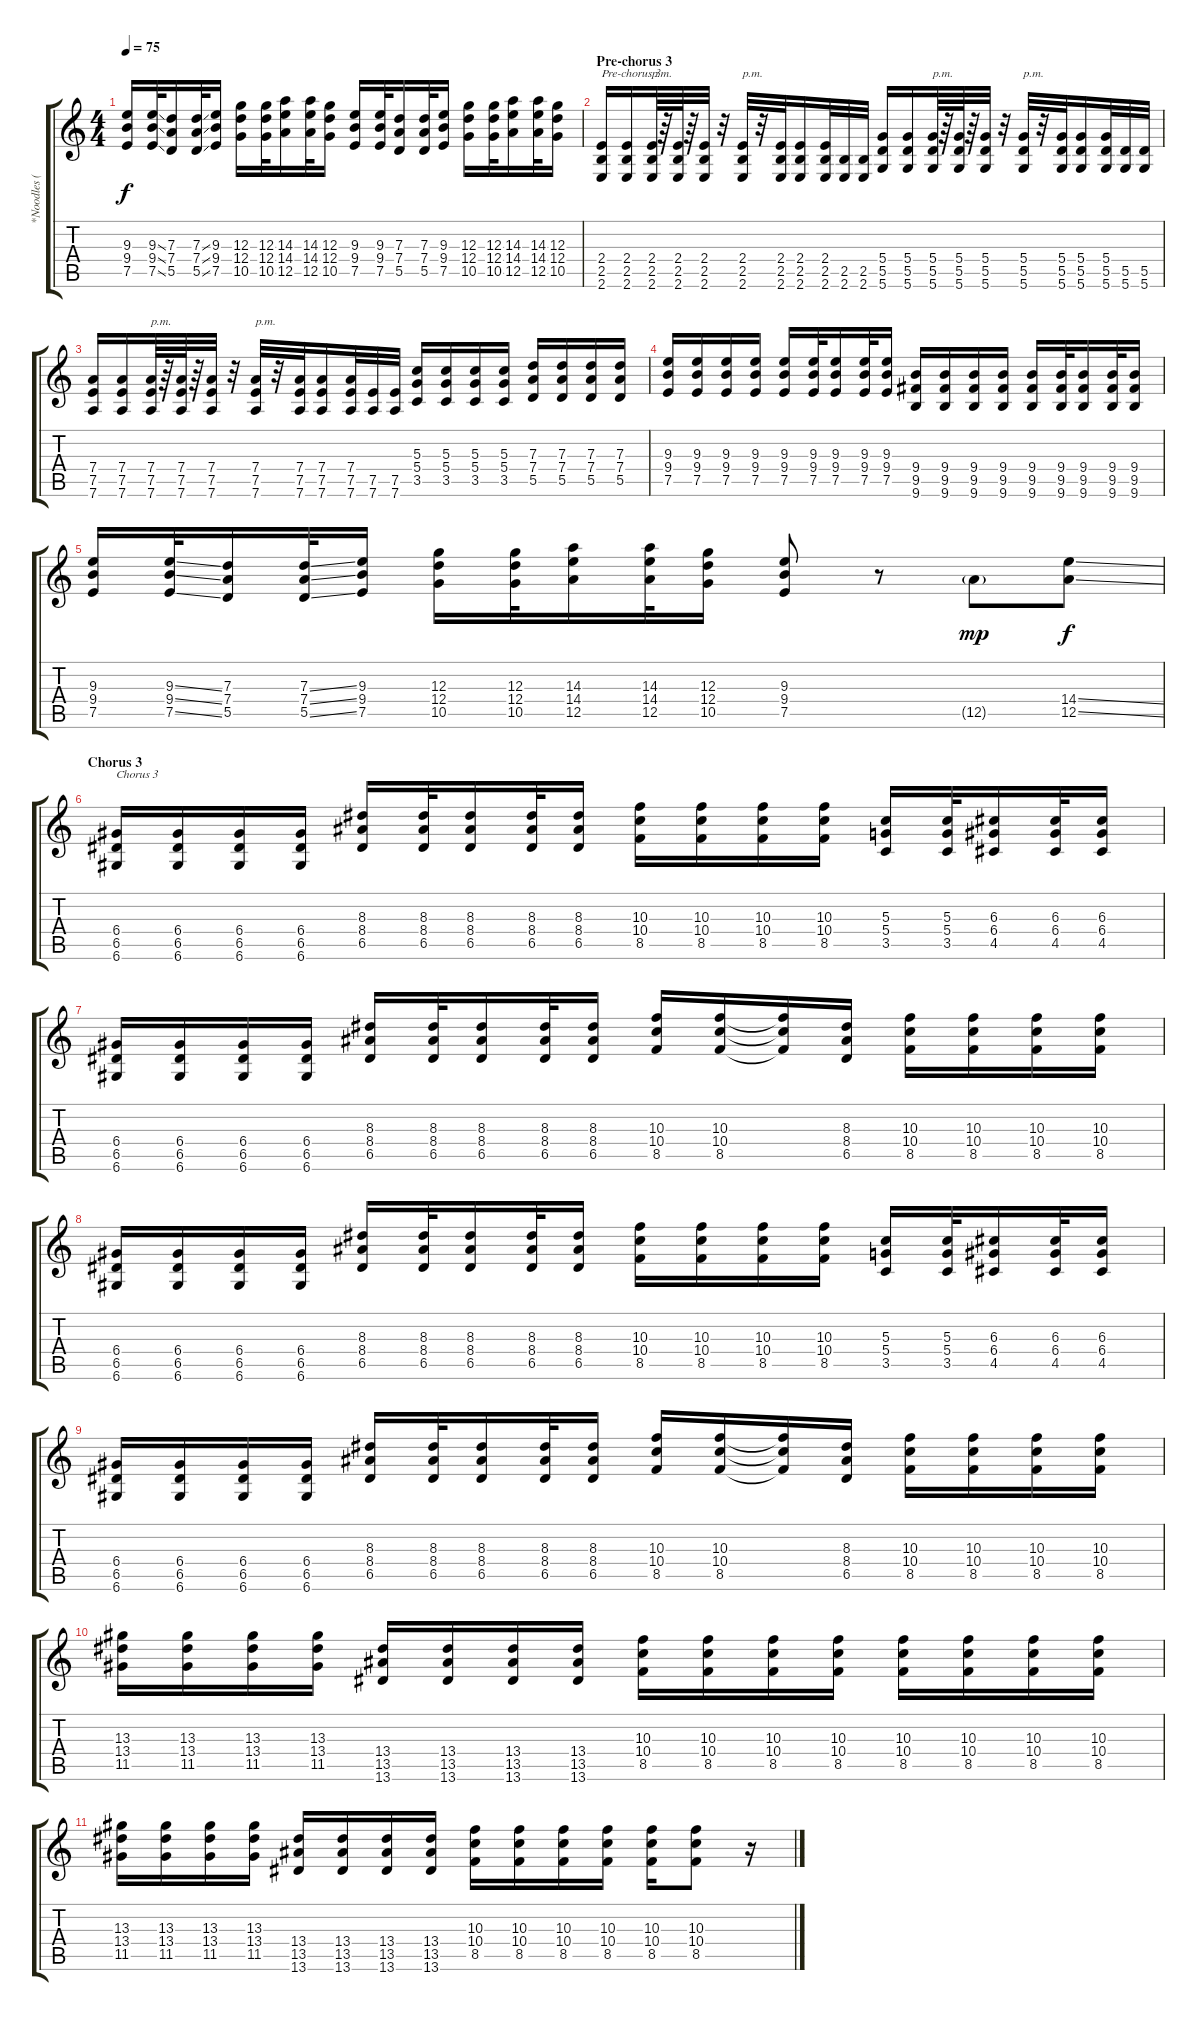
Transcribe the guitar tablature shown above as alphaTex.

\track ("*Noodles (Dropped D guitar)" "*Noodles (") {instrument distortionguitar}
\staff {score tabs}
\tuning (E4 B3 G3 D3 A2 D2) {hide}
\ts (4 4)
\tempo 75
\clef g2
\ks c
(9.3 9.4 7.5).16{dy f volume 14 instrument distortionguitar} (9.3{ss} 9.4{ss} 7.5{ss}).32 (7.3 7.4 5.5).16 (7.3{ss} 7.4{ss} 5.5{ss}).32 (9.3 9.4 7.5).16 (12.3 12.4 10.5).16 (12.3 12.4 10.5).32 (14.3 14.4 12.5).16 (14.3 14.4 12.5).32 (12.3 12.4 10.5).16 (9.3 9.4 7.5).16 (9.3 9.4 7.5).32 (7.3 7.4 5.5).16 (7.3 7.4 5.5).32 (9.3 9.4 7.5).16 (12.3 12.4 10.5).16 (12.3 12.4 10.5).32 (14.3 14.4 12.5).16 (14.3 14.4 12.5).32 (12.3 12.4 10.5).16 |
\section ("" "Pre-chorus 3")
(2.4 2.5 2.6).16{txt "Pre-chorus 3"} (2.4 2.5 2.6).16 (2.4 2.5 2.6).64{txt "p.m."} r.64 (2.4 2.5 2.6).64 r.64 (2.4 2.5 2.6).32 r.32 (2.4 2.5 2.6).32{txt "p.m."} r.32 (2.4 2.5 2.6).32 (2.4 2.5 2.6).16 (2.4 2.5 2.6).32 (2.5 2.6).32 (2.5 2.6).32 (5.4 5.5 5.6).16 (5.4 5.5 5.6).16 (5.4 5.5 5.6).64{txt "p.m."} r.64 (5.4 5.5 5.6).64 r.64 (5.4 5.5 5.6).32 r.32 (5.4 5.5 5.6).32{txt "p.m."} r.32 (5.4 5.5 5.6).32 (5.4 5.5 5.6).16 (5.4 5.5 5.6).32 (5.5 5.6).32 (5.5 5.6).32 |
(7.4 7.5 7.6).16 (7.4 7.5 7.6).16 (7.4 7.5 7.6).64{txt "p.m."} r.64 (7.4 7.5 7.6).64 r.64 (7.4 7.5 7.6).32 r.32 (7.4 7.5 7.6).32{txt "p.m."} r.32 (7.4 7.5 7.6).32 (7.4 7.5 7.6).16 (7.4 7.5 7.6).32 (7.5 7.6).32 (7.5 7.6).32 (5.3 5.4 3.5).16 (5.3 5.4 3.5).16 (5.3 5.4 3.5).16 (5.3 5.4 3.5).16 (7.3 7.4 5.5).16 (7.3 7.4 5.5).16 (7.3 7.4 5.5).16 (7.3 7.4 5.5).16 |
(9.3 9.4 7.5).16 (9.3 9.4 7.5).16 (9.3 9.4 7.5).16 (9.3 9.4 7.5).16 (9.3 9.4 7.5).16 (9.3 9.4 7.5).32 (9.3 9.4 7.5).16 (9.3 9.4 7.5).32 (9.3 9.4 7.5).16 (9.4 9.5 9.6).16 (9.4 9.5 9.6).16 (9.4 9.5 9.6).16 (9.4 9.5 9.6).16 (9.4 9.5 9.6).16 (9.4 9.5 9.6).32 (9.4 9.5 9.6).16 (9.4 9.5 9.6).32 (9.4 9.5 9.6).16 |
(9.3 9.4 7.5).16{volume 14 instrument distortionguitar} (9.3{ss} 9.4{ss} 7.5{ss}).32 (7.3 7.4 5.5).16 (7.3{ss} 7.4{ss} 5.5{ss}).32 (9.3 9.4 7.5).16 (12.3 12.4 10.5).16 (12.3 12.4 10.5).32 (14.3 14.4 12.5).16 (14.3 14.4 12.5).32 (12.3 12.4 10.5).16 (9.3 9.4 7.5).8 r.8 12.5{g}.8{dy mp} (14.4{ss} 12.5{ss}).8{dy f} |
\section ("" "Chorus 3")
(6.4 6.5 6.6).16{txt "Chorus 3"} (6.4 6.5 6.6).16 (6.4 6.5 6.6).16 (6.4 6.5 6.6).16 (8.3 8.4 6.5).16 (8.3 8.4 6.5).32 (8.3 8.4 6.5).16 (8.3 8.4 6.5).32 (8.3 8.4 6.5).16 (10.3 10.4 8.5).16 (10.3 10.4 8.5).16 (10.3 10.4 8.5).16 (10.3 10.4 8.5).16 (5.3 5.4 3.5).16 (5.3 5.4 3.5).32 (6.3 6.4 4.5).16 (6.3 6.4 4.5).32 (6.3 6.4 4.5).16 |
(6.4 6.5 6.6).16 (6.4 6.5 6.6).16 (6.4 6.5 6.6).16 (6.4 6.5 6.6).16 (8.3 8.4 6.5).16 (8.3 8.4 6.5).32 (8.3 8.4 6.5).16 (8.3 8.4 6.5).32 (8.3 8.4 6.5).16 (10.3 10.4 8.5).16 (10.3 10.4 8.5).16 (10.3{t} 10.4{t} 8.5{t}).16 (8.3 8.4 6.5).16 (10.3 10.4 8.5).16 (10.3 10.4 8.5).16 (10.3 10.4 8.5).16 (10.3 10.4 8.5).16 |
(6.4 6.5 6.6).16 (6.4 6.5 6.6).16 (6.4 6.5 6.6).16 (6.4 6.5 6.6).16 (8.3 8.4 6.5).16 (8.3 8.4 6.5).32 (8.3 8.4 6.5).16 (8.3 8.4 6.5).32 (8.3 8.4 6.5).16 (10.3 10.4 8.5).16 (10.3 10.4 8.5).16 (10.3 10.4 8.5).16 (10.3 10.4 8.5).16 (5.3 5.4 3.5).16 (5.3 5.4 3.5).32 (6.3 6.4 4.5).16 (6.3 6.4 4.5).32 (6.3 6.4 4.5).16 |
(6.4 6.5 6.6).16 (6.4 6.5 6.6).16 (6.4 6.5 6.6).16 (6.4 6.5 6.6).16 (8.3 8.4 6.5).16 (8.3 8.4 6.5).32 (8.3 8.4 6.5).16 (8.3 8.4 6.5).32 (8.3 8.4 6.5).16 (10.3 10.4 8.5).16 (10.3 10.4 8.5).16 (10.3{t} 10.4{t} 8.5{t}).16 (8.3 8.4 6.5).16 (10.3 10.4 8.5).16 (10.3 10.4 8.5).16 (10.3 10.4 8.5).16 (10.3 10.4 8.5).16 |
(13.3 13.4 11.5).16 (13.3 13.4 11.5).16 (13.3 13.4 11.5).16 (13.3 13.4 11.5).16 (13.4 13.5 13.6).16 (13.4 13.5 13.6).16 (13.4 13.5 13.6).16 (13.4 13.5 13.6).16 (10.3 10.4 8.5).16 (10.3 10.4 8.5).16 (10.3 10.4 8.5).16 (10.3 10.4 8.5).16 (10.3 10.4 8.5).16 (10.3 10.4 8.5).16 (10.3 10.4 8.5).16 (10.3 10.4 8.5).16 |
(13.3 13.4 11.5).16 (13.3 13.4 11.5).16 (13.3 13.4 11.5).16 (13.3 13.4 11.5).16 (13.4 13.5 13.6).16 (13.4 13.5 13.6).16 (13.4 13.5 13.6).16 (13.4 13.5 13.6).16 (10.3 10.4 8.5).16 (10.3 10.4 8.5).16 (10.3 10.4 8.5).16 (10.3 10.4 8.5).16 (10.3 10.4 8.5).16 (10.3 10.4 8.5).8 r.16
